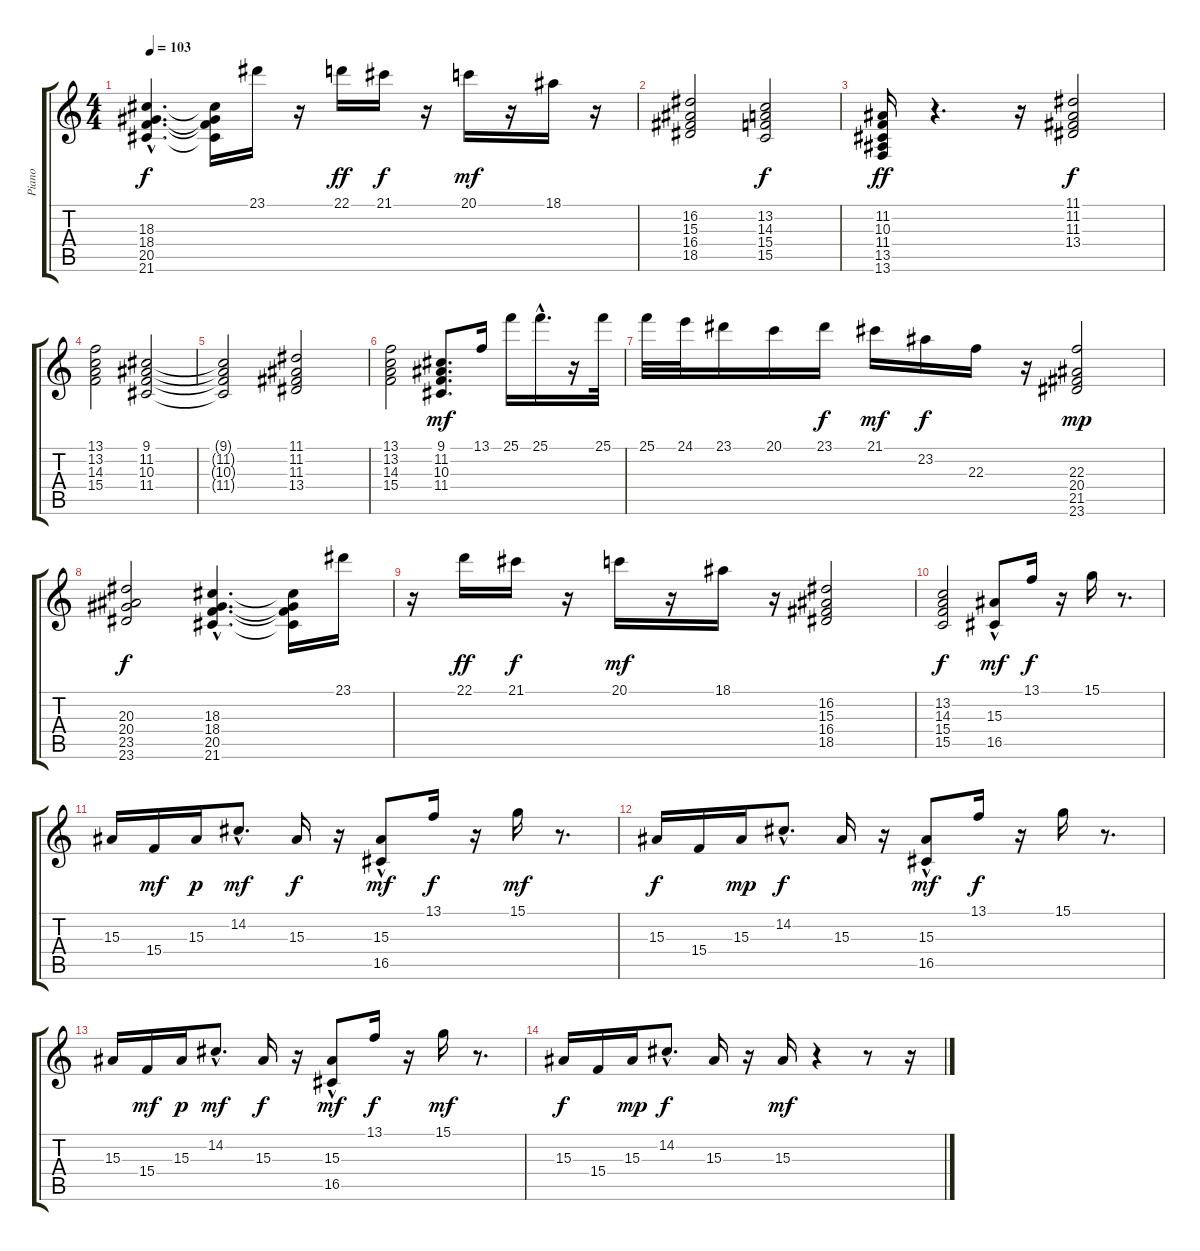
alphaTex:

\track ("Piano" "Piano") {instrument brightacousticpiano}
\staff {score tabs}
\tuning (E4 B3 G3 D3 A2 E2) {hide}
\ts (4 4)
\tempo 103
\clef g2
\ks c
(18.3{hac} 18.4{hac} 20.5{hac} 21.6{hac}).4{d dy f} (18.3{t} 18.4{t} 20.5{t} 21.6{t}).16 23.1.16 r.16 22.1.16{dy ff} 21.1.16{dy f} r.16 20.1.16{dy mf} r.16 18.1.16 r.16 |
(16.2 15.3 16.4 18.5).2 (13.2 14.3 15.4 15.5).2{dy f} |
(11.2 10.3 11.4 13.5 13.6).16{dy ff} r.4{d} r.16 (11.1 11.2 11.3 13.4).2{dy f} |
(13.1 13.2 14.3 15.4).2 (9.1 11.2 10.3 11.4).2 |
(9.1{t} 11.2{t} 10.3{t} 11.4{t}).2 (11.1 11.2 11.3 13.4).2 |
(13.1 13.2 14.3 15.4).2 (9.1 11.2 10.3 11.4).8{d dy mf} 13.1.16 25.1.16 25.1{hac}.16{d} r.16 25.1.32 |
25.1.32 24.1.32 23.1.16 20.1.16 23.1.16{dy f} 21.1.16{dy mf} 23.2.16{dy f} 22.3.16 r.16 (22.3 20.4 21.5 23.6).2{dy mp} |
(20.3 20.4 23.5 23.6).2{dy f} (18.3{hac} 18.4{hac} 20.5{hac} 21.6{hac}).4{d} (18.3{t} 18.4{t} 20.5{t} 21.6{t}).16 23.1.16 |
r.16 22.1.16{dy ff} 21.1.16{dy f} r.16 20.1.16{dy mf} r.16 18.1.16 r.16 (16.2 15.3 16.4 18.5).2 |
(13.2 14.3 15.4 15.5).2{dy f} (15.3 16.5{hac}).8{dy mf} 13.1.16{dy f} r.16 15.1.16 r.8{d} |
15.3.16 15.4.16{dy mf} 15.3.16{dy p} 14.2{hac}.8{d dy mf} 15.3.16{dy f} r.16 (15.3 16.5{hac}).8{dy mf} 13.1.16{dy f} r.16 15.1.16{dy mf} r.8{d} |
15.3.16{dy f} 15.4.16 15.3.16{dy mp} 14.2{hac}.8{d dy f} 15.3.16 r.16 (15.3 16.5{hac}).8{dy mf} 13.1.16{dy f} r.16 15.1.16 r.8{d} |
15.3.16 15.4.16{dy mf} 15.3.16{dy p} 14.2{hac}.8{d dy mf} 15.3.16{dy f} r.16 (15.3 16.5{hac}).8{dy mf} 13.1.16{dy f} r.16 15.1.16{dy mf} r.8{d} |
15.3.16{dy f} 15.4.16 15.3.16{dy mp} 14.2{hac}.8{d dy f} 15.3.16 r.16 15.3.16{dy mf} r.4 r.8 r.16
